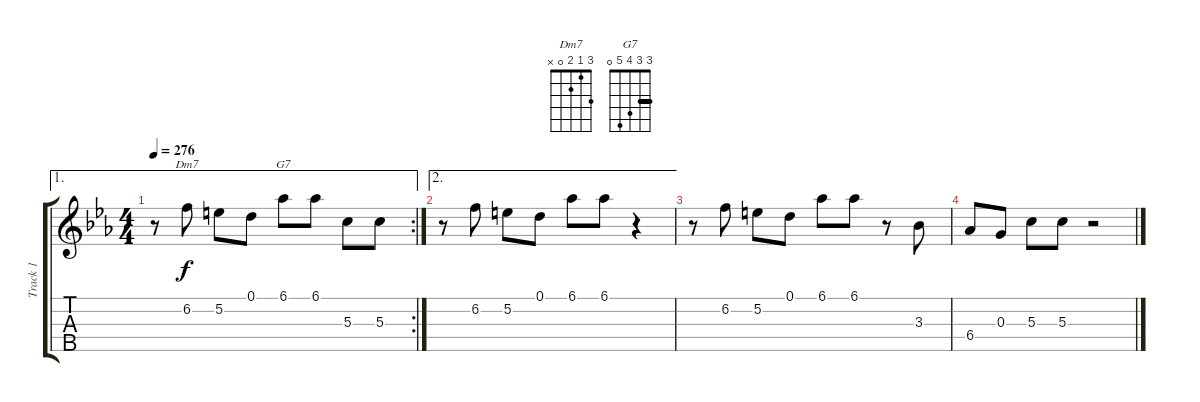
\track ("Track 1" "Track 1") {instrument banjo}
\staff {score tabs}
\tuning (D4 B3 G3 D3 G4) {hide}
\displaytranspose 12
\chord ("Dm7" 3 1 2 0 x)
\chord ("G7" 3 3 4 5 0) {barre 3}
\ae 1
\rc 2
\ts (4 4)
\tempo 276
\clef g2
\ks cminor
r.8{dy f} 6.2.8{ch "Dm7"} 5.2.8 0.1.8 6.1.8{ch "G7"} 6.1.8 5.3.8 5.3.8 |
\ae 2
r.8 6.2.8 5.2.8 0.1.8 6.1.8 6.1.8 r.4 |
r.8 6.2.8 5.2.8 0.1.8 6.1.8 6.1.8 r.8 3.3.8 |
6.4.8 0.3.8 5.3.8 5.3.8 r.2
